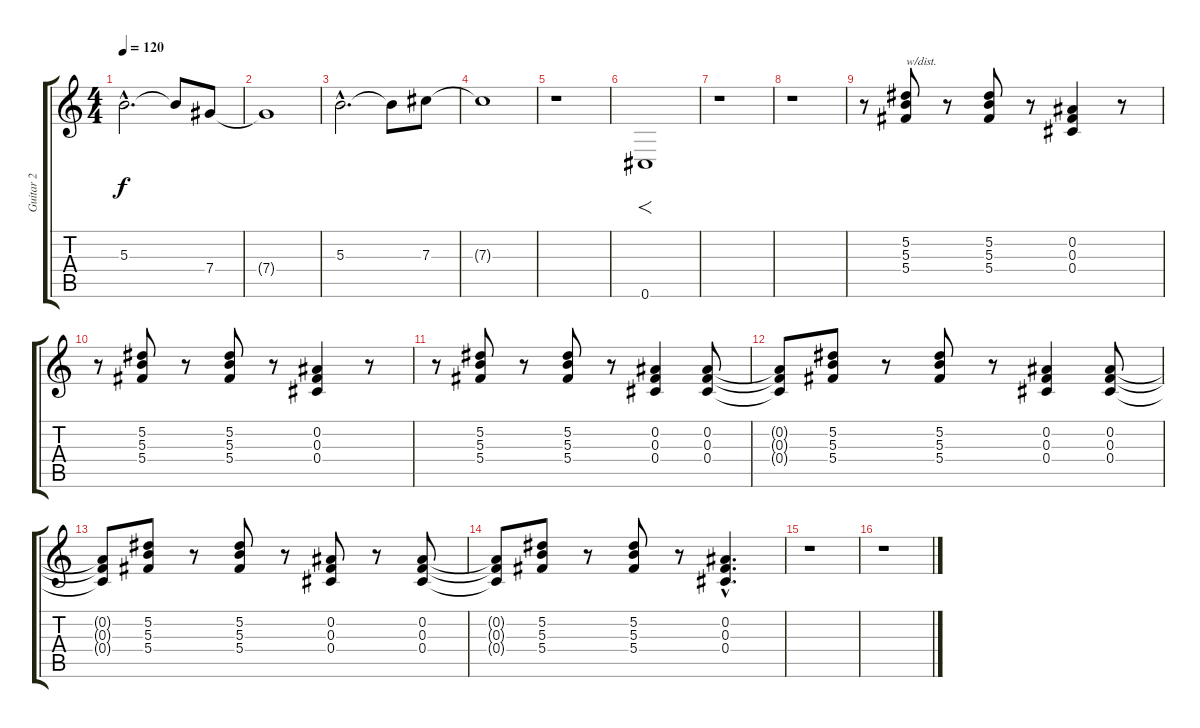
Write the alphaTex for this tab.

\track ("Guitar 2" "Guitar 2") {instrument distortionguitar}
\staff {score tabs}
\tuning (Eb4 Bb3 Gb3 Db3 Ab2 Db2) {hide}
\ts (4 4)
\tempo 120
\clef g2
\ks c
5.3{hac}.2{d dy f} 5.3{t}.8 7.4.8 |
7.4{t}.1 |
5.3{hac}.2{d} 5.3{t}.8 7.3.8 |
7.3{t}.1 |
r.1 |
0.6.1{f} |
r.1 |
r.1 |
r.8 (5.2 5.3 5.4).8{txt "w/dist." instrument distortionguitar} r.8 (5.2 5.3 5.4).8 r.8 (0.2 0.3 0.4).4 r.8 |
r.8 (5.2 5.3 5.4).8 r.8 (5.2 5.3 5.4).8 r.8 (0.2 0.3 0.4).4 r.8 |
r.8 (5.2 5.3 5.4).8 r.8 (5.2 5.3 5.4).8 r.8 (0.2 0.3 0.4).4 (0.2 0.3 0.4).8 |
(0.2{t} 0.3{t} 0.4{t}).8 (5.2 5.3 5.4).8 r.8 (5.2 5.3 5.4).8 r.8 (0.2 0.3 0.4).4 (0.2 0.3 0.4).8 |
(0.2{t} 0.3{t} 0.4{t}).8 (5.2 5.3 5.4).8 r.8 (5.2 5.3 5.4).8 r.8 (0.2 0.3 0.4).8 r.8 (0.2 0.3 0.4).8 |
(0.2{t} 0.3{t} 0.4{t}).8 (5.2 5.3 5.4).8 r.8 (5.2 5.3 5.4).8 r.8 (0.2{hac} 0.3{hac} 0.4{hac}).4{d} |
r.1 |
r.1
